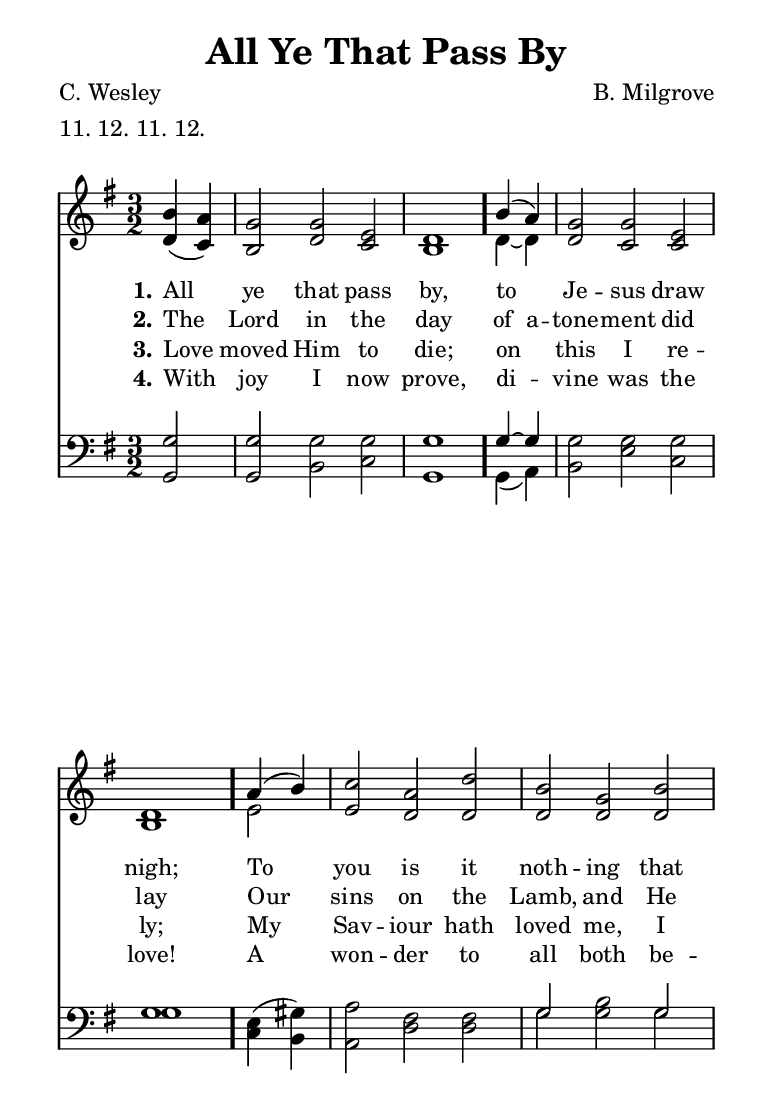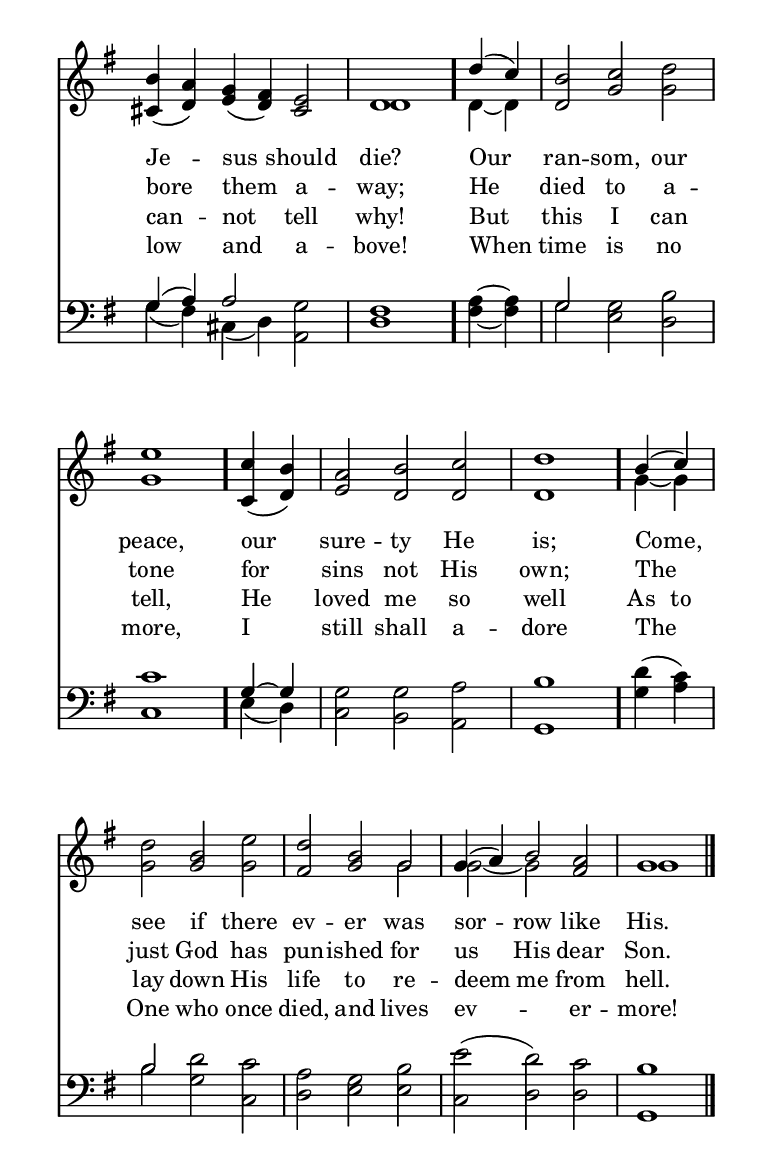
\include "common/global.ily"
\paper {
  \include "common/paper.ily"
  %ragged-bottom = ##t
  %ragged-last-bottom = ##t
  %systems-per-page = ##f
  %page-count = ##f
}

\header{
  %gospel
  hymnnumber = "60"
  title = "All Ye That Pass By"
  tunename = "Harwich"
  meter = "11. 12. 11. 12."
  poet = "C. Wesley"
  composer = "B. Milgrove"
  %copyright = ""
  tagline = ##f
}

% for fermata in MIDI
ta = { \tempo 4=140 }
tb = { \tempo 4=70  }

patternAA = { c4 c4 | c2 c2 c2 | c1 }
patternAB = { c2    | c2 c2 c2 | c1 \patternAA }

patternBA = { c4 c4 | c2 c2 c2 | c2 c2 c2 c4( c4) c4( c4) c2 | c1 }
patternBB = { c2    | c2 c2 c2 | c2 c2 c2 c4( c4) c4( c4) c2 | c1 }
patternBC = { c4 c4 | c2 c2 c2 | c2 c2 c2 c4( c4) c2      c2 | c1 }
patternBD = { c4 c4 | c2 c2 c2 | c2 c2 c2 c2      c2      c2 | c1 }

global = {
  \include "common/overrides.ily"
  \override Staff.TimeSignature.style = #'numbered
  \time 3/2
  \override Score.MetronomeMark.transparent = ##t % hide all fermata changes too
  \ta
  \key g \major
  \partial 2
  \autoBeamOff
}

notesSoprano = {
\global
\relative c'' {

  \changePitch \patternAA { b( a) | g g e | d | b'( a) | g g e | d }
  \changePitch \patternBA { a'( b) | c a d | b g b | b( a) g( fis) e | d }
  \changePitch \patternAA { d'( c) | b c d | e | c( b) | a b c | d }
  \changePitch \patternBC { b( c) | d b e | d b g | g( a) b a | g }

  \bar "|."

}
}

notesAlto = {
\global
\relative e' {

  \changePitch \patternAA { d( c) | b d c | b | d ~ d | d c c | b }
  \changePitch \patternBB { e | e d d | d d d | cis( d) e( d) cis | d }
  \changePitch \patternAA { d ~ d | d | g g | g | c,( d) | e d d | d }
  \changePitch \patternBD { g ~ g | g g g | fis g g | g ~ g fis | g }

}
}

notesTenor = {
\global
\relative a {

  \changePitch \patternAB { g | g g g | g | g ~ g | g g g | g }
  \changePitch \patternBC { e( gis) | a fis fis | g b g | g( a) a g | fis }
  \changePitch \patternAA { a ~ a | g g b | c | g ~ g | g g a | b }
  \changePitch \patternBD { d( c) | b d c | a g b | e( d) c | b }

}
}

notesBass = {
\global
\relative f, {

  \changePitch \patternAB { g | g b c | g | g( a) | b e c | g' }
  \changePitch \patternBA { c,( b) | a d d | g g g | g( fis) cis( d) a | d }
  \changePitch \patternAA { fis ~ fis | g e d | c | e( d) c b a | g }
  \changePitch \patternBD { g'( a) | b g c, | d e e | c( d) d | g, }

}
}

wordsA = \lyricmode {
\set stanza = "1."

All ye that pass by, \bar "." to Je -- sus draw nigh; \bar "." \eogbreak
To you is it noth -- ing that Je -- sus should die? \bar "." \eogbreak
Our ran -- som, our peace, \bar "." our sure -- ty He is; \bar "." \eogbreak
Come, see if there ev -- er was sor -- row like His. \bar "." \eogbreak

}

wordsB = \lyricmode {
\set stanza = "2."

The Lord in the day { \mon } of a -- { \moff } tone -- ment did lay
Our sins on the Lamb, and He bore them a -- way;
He died to a -- tone for sins not His own;
The just God has pun -- ished for us His dear Son.

}

wordsC = \lyricmode {
\set stanza = "3."

Love moved Him to die; on this I re -- ly;
My Sav -- iour hath loved me, I can -- not tell why!
But this I can tell, He loved me so well
{ \mon } As to { \moff } lay down His life to re -- deem me from hell.

}

wordsD = \lyricmode {
\set stanza = "4."

With joy I now prove, di -- vine was the love!
A won -- der to all both be -- low and a -- bove!
When time is no more, I still shall a -- dore
The One who once died, and lives ev -- _ er -- more!

}

\score {
  \context ChoirStaff <<
    \context Staff = upper <<
      \set Staff.autoBeaming = ##f
      \set ChoirStaff.systemStartDelimiter = #'SystemStartBar
      \set ChoirStaff.printPartCombineTexts = ##f
      \partcombine #'(2 . 9) \notesSoprano \notesAlto
      \context NullVoice = sopranos { \voiceOne << \notesSoprano >> }
      \context NullVoice = altos { \voiceTwo << \notesAlto >> }
      \context Lyrics = one   \lyricsto sopranos \wordsA
      \context Lyrics = two   \lyricsto sopranos \wordsB
      \context Lyrics = three \lyricsto sopranos \wordsC
      \context Lyrics = four  \lyricsto sopranos \wordsD
    >>
    \context Staff = men <<
      \set Staff.autoBeaming = ##f
      \clef bass
      \set ChoirStaff.printPartCombineTexts = ##f
      \partcombine #'(2 . 9) \notesTenor \notesBass
      \context NullVoice = tenors { \voiceOne << \notesTenor >> }
      \context NullVoice = basses { \voiceTwo << \notesBass >> }
    >>
  >>
  \layout {
    \include "common/layout.ily"
  }
  \midi{
    \include "common/midi.ily"
  }
}

\version "2.19.49"  % necessary for upgrading to future LilyPond versions.

% vi:set et ts=2 sw=2 ai nocindent syntax=lilypond:
